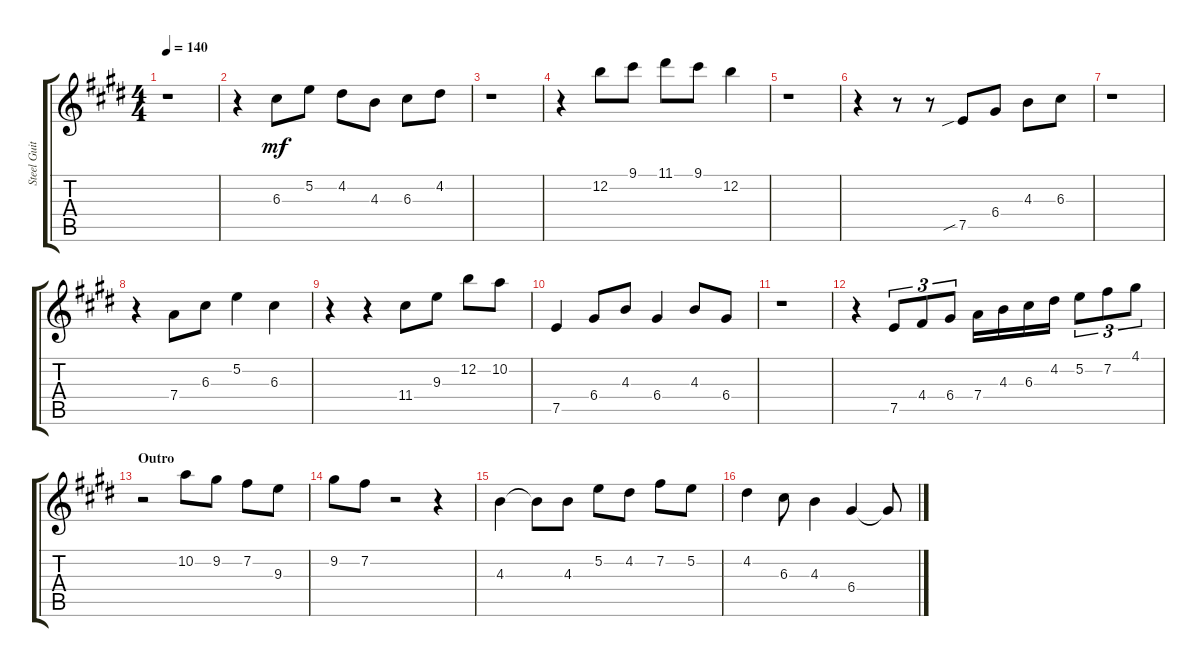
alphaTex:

\track ("Steel Guitar" "Steel Guit") {instrument acousticguitarsteel}
\staff {score tabs}
\tuning (E4 B3 G3 D3 A2 E2) {hide}
\ts (4 4)
\tempo 140
\clef g2
\ks e
r.1{dy mf} |
r.4 6.3.8 5.2.8 4.2.8 4.3.8 6.3.8 4.2.8 |
r.1 |
r.4 12.2.8 9.1.8 11.1.8 9.1.8 12.2.4 |
r.1 |
r.4 r.8 r.8 7.5{sib}.8 6.4.8 4.3.8 6.3.8 |
r.1 |
r.4 7.4.8 6.3.8 5.2.4 6.3.4 |
r.4 r.4 11.4.8 9.3.8 12.2.8 10.2.8 |
7.5.4 6.4.8 4.3.8 6.4.4 4.3.8 6.4.8 |
r.1 |
r.4 7.5.8{tu (3 2)} 4.4.8{tu (3 2)} 6.4.8{tu (3 2)} 7.4.16 4.3.16 6.3.16 4.2.16 5.2.8{tu (3 2)} 7.2.8{tu (3 2)} 4.1.8{tu (3 2)} |
\section ("" "Outro")
r.2 10.2.8 9.2.8 7.2.8 9.3.8 |
9.2.8 7.2.8 r.2 r.4 |
4.3.4 4.3{t}.8 4.3.8 5.2.8 4.2.8 7.2.8 5.2.8 |
4.2.4 6.3.8 4.3.4 6.4.4 6.4{t}.8
